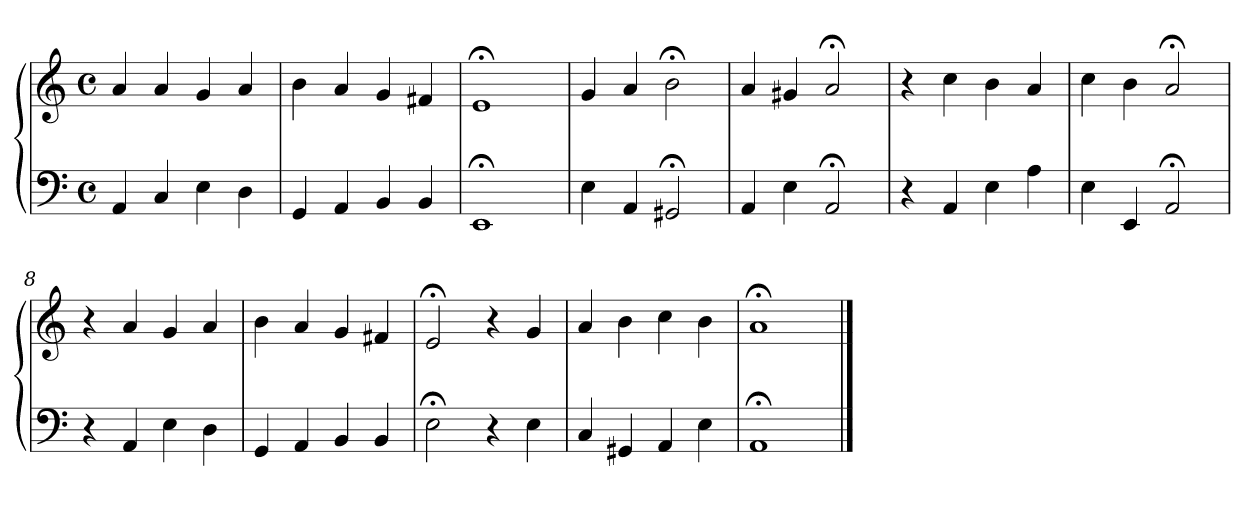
**kern	**kern
*part1	*part1
*staff2	*staff1
*clefF4	*clefG2
*M4/4	*M4/4
*met(c)	*met(c)
=1	=1
4AA	4a
4C	4a
4E	4g
4D	4a
=2	=2
4GG	4b
4AA	4a
4BB	4g
4BB	4f#X
=3	=3
1EE;<	1e;<
=4	=4
4E	4g
4AA	4a
2GG#X;<	2b;<
=5	=5
4AA	4a
4E	4g#X
2AA;<	2a;<
=6	=6
4r	4r
4AA	4cc
4E	4b
4A	4a
=7	=7
4E	4cc
4EE	4b
2AA;<	2a;<
=8	=8
4r	4r
4AA	4a
4E	4g
4D	4a
!!LO:LB:g=z
=9	=9
4GG	4b
4AA	4a
4BB	4g
4BB	4f#X
=10	=10
2E;<	2e;<
4r	4r
4E	4g
=11	=11
4C	4a
4GG#X	4b
4AA	4cc
4E	4b
=12	=12
1AA;<	1a;<
==	==
*-	*-
